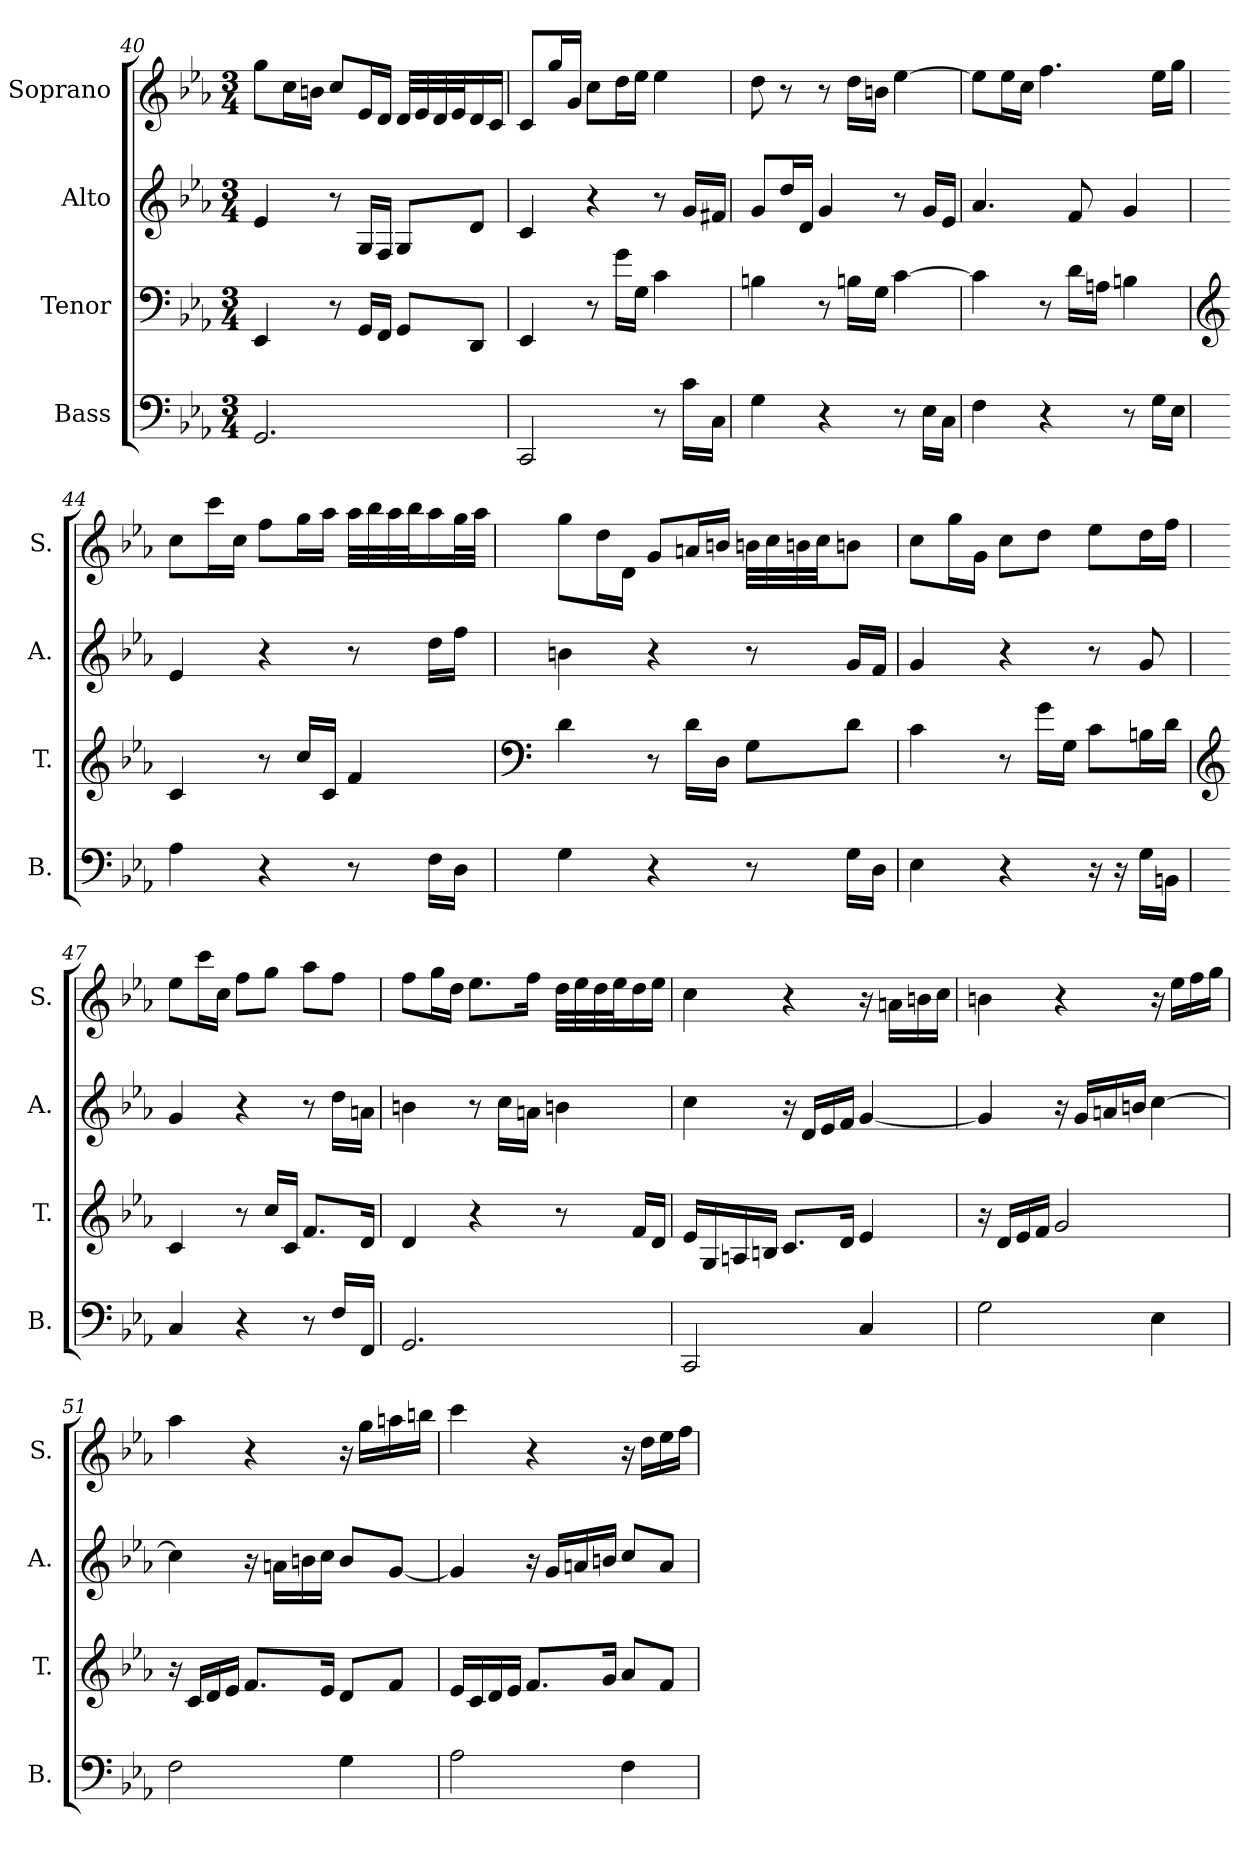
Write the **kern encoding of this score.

**kern	**kern	**kern	**kern
*part4	*part3	*part2	*part1
*staff4	*staff3	*staff2	*staff1
*I"Bass	*I"Tenor	*I"Alto	*I"Soprano
*I'B.	*I'T.	*I'A.	*I'S.
*clefF4	*clefF4	*clefG2	*clefG2
*k[b-e-a-]	*k[b-e-a-]	*k[b-e-a-]	*k[b-e-a-]
*M3/4	*M3/4	*M3/4	*M3/4
=40	=40	=40	=40
2.GG/	4EE-/	4e-/	8gg\L
.	.	.	16cc\L
.	.	.	16bn\JJ
.	8r	8r	8cc/L
.	16GG/LL	16G/LL	16e-/L
.	16FF/JJ	16F/JJ	16d/JJ
.	8GG/L	8G/L	32d/LLL
.	.	.	32e-/
.	.	.	32d/
.	.	.	32e-/J
.	8DD/J	8d/J	16d/
.	.	.	16c/JJ
=41	=41	=41	=41
2CC/	4EE-/	4c/	8c/L
.	.	.	16gg/L
.	.	.	16g/JJ
.	8r	4r	8cc\L
.	16g\LL	.	16dd\L
.	16G\JJ	.	16ee-\JJ
8r	4c\	8r	4ee-\
16c\LL	.	16g/LL	.
16C\JJ	.	16f#X/JJ	.
!!LO:LB:g=z
=42	=42	=42	=42
4G\	4Bn\	8g/L	8dd\
.	.	16dd/L	8r
.	.	16d/JJ	.
4r	8r	4g/	8r
.	16Bn\LL	.	16dd\LL
.	16G\JJ	.	16bn\JJ
8r	[4c\	8r	[4ee-\
16E-\LL	.	16g/LL	.
16C\JJ	.	16e-/JJ	.
=43	=43	=43	=43
4F\	4c\]	4.a-/	8ee-\L]
.	.	.	16ee-\L
.	.	.	16cc\JJ
4r	8r	.	4.ff\
.	16d\LL	8f/	.
.	16An\JJ	.	.
8r	4Bn\	4g/	.
16G\LL	.	.	16ee-\LL
16E-\JJ	.	.	16gg\JJ
=44	=44	=44	=44
*	*clefG2	*	*
4A-\	4c/	4e-/	8cc\L
.	.	.	16ccc\L
.	.	.	16cc\JJ
4r	8r	4r	8ff\L
.	16cc/LL	.	16gg\L
.	16c/JJ	.	16aa-\JJ
8r	4f/	8r	32aa-\LLL
.	.	.	32bb-\
.	.	.	32aa-\
.	.	.	32bb-\J
16F\LL	.	16dd\LL	16aa-\
16D\JJ	.	16ff\JJ	32gg\L
.	.	.	32aa-\JJJ
!!LO:PB:g=z
=45	=45	=45	=45
*	*clefF4	*	*
4G\	4d\	4bn\	8gg\L
.	.	.	16dd\L
.	.	.	16d\JJ
4r	8r	4r	8g/L
.	16d\LL	.	16an/L
.	16D\JJ	.	16bn/JJ
8r	8G\L	8r	32bn\LLL
.	.	.	32cc\
.	.	.	32bn\
.	.	.	32cc\JJ
16G\LL	8d\J	16g/LL	8bn\J
16D\JJ	.	16f/JJ	.
=46	=46	=46	=46
4E-\	4c\	4g/	8cc\L
.	.	.	16gg\L
.	.	.	16g\JJ
4r	8r	4r	8cc\L
.	16g\LL	.	8dd\J
.	16G\JJ	.	.
16r	8c\L	8r	8ee-\L
16r	.	.	.
16G\LL	16Bn\L	8g/	16dd\L
16BBn\JJ	16d\JJ	.	16ff\JJ
=47	=47	=47	=47
*	*clefG2	*	*
4C/	4c/	4g/	8ee-\L
.	.	.	16ccc\L
.	.	.	16cc\JJ
4r	8r	4r	8ff\L
.	16cc/LL	.	8gg\J
.	16c/JJ	.	.
8r	8.f/L	8r	8aa-\L
16F/LL	.	16dd\LL	8ff\J
16FF/JJ	16d/Jk	16an\JJ	.
!!LO:LB:g=z
=48	=48	=48	=48
2.GG/	4d/	4bn\	8ff\L
.	.	.	16gg\L
.	.	.	16dd\JJ
.	4r	8r	8.ee-\L
.	.	16cc\LL	.
.	.	16an\JJ	16ff\Jk
.	8r	4bn\	32dd\LLL
.	.	.	32ee-\
.	.	.	32dd\
.	.	.	32ee-\J
.	16f/LL	.	16dd\
.	16d/JJ	.	16ee-\JJ
=49	=49	=49	=49
2CC/	16e-/LL	4cc\	4cc\
.	16G/	.	.
.	16An/	.	.
.	16Bn/JJ	.	.
.	8.c/L	16r	4r
.	.	16d/LL	.
.	.	16e-/	.
.	16d/Jk	16f/JJ	.
4C/	4e-/	[4g/	16r
.	.	.	16an\LL
.	.	.	16bn\
.	.	.	16cc\JJ
=50	=50	=50	=50
2G\	16r	4g/]	4bn\
.	16d/LL	.	.
.	16e-/	.	.
.	16f/JJ	.	.
.	2g/	16r	4r
.	.	16g/LL	.
.	.	16an/	.
.	.	16bn/JJ	.
4E-\	.	[4cc\	16r
.	.	.	16ee-\LL
.	.	.	16ff\
.	.	.	16gg\JJ
!!LO:LB:g=z
=51	=51	=51	=51
2F\	16r	4cc\]	4aa-\
.	16c/LL	.	.
.	16d/	.	.
.	16e-/JJ	.	.
.	8.f/L	16r	4r
.	.	16an\LL	.
.	.	16bn\	.
.	16e-/Jk	16cc\JJ	.
4G\	8d/L	8b/L	16r
.	.	.	16gg\LL
.	8f/J	[8g/J	16aan\
.	.	.	16bbn\JJ
=52	=52	=52	=52
2A-\	16e-/LL	4g/]	4ccc\
.	16c/	.	.
.	16d/	.	.
.	16e-/JJ	.	.
.	8.f/L	16r	4r
.	.	16g/LL	.
.	.	16an/	.
.	16g/Jk	16bn/JJ	.
4F\	8a-/L	8cc/L	16r
.	.	.	16dd\LL
.	8f/J	8a/J	16ee-\
.	.	.	16ff\JJ
=	=	=	=
*-	*-	*-	*-
